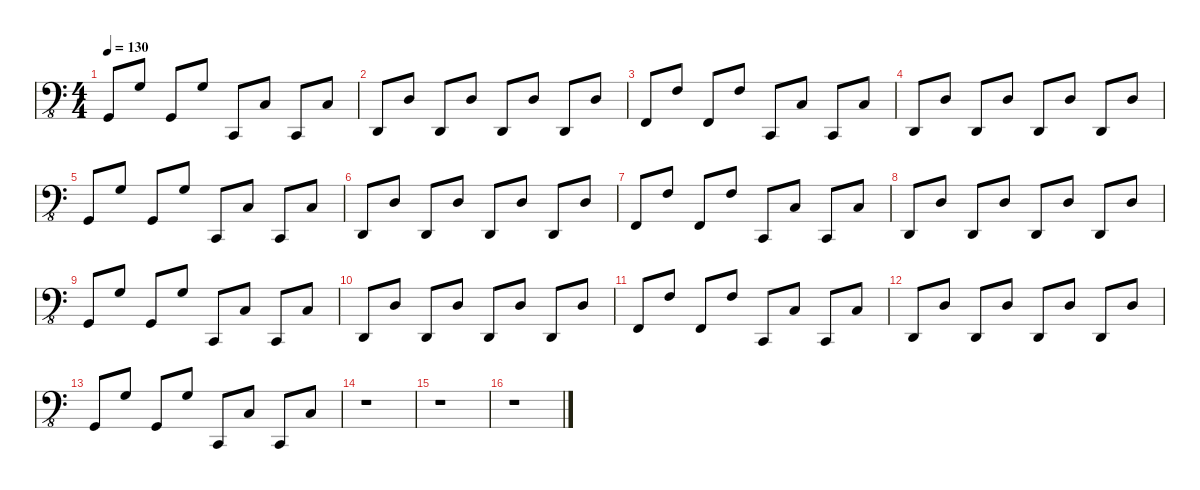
\defaultSystemsLayout 4
\hideDynamics
\bracketExtendMode nobrackets
\singleTrackTrackNamePolicy hidden
\multiTrackTrackNamePolicy hidden
\otherSystemsTrackNameOrientation horizontal
\track ("Synth 2-LH" "synth.bs.") {defaultSystemsLayout 4 instrument synthbass1}
\staff {score}
\tuning (G2 D2 A1 E1 B0)
\displaytranspose 0
\ts (4 4)
\tempo 130
\clef f4
\ottava 8vb
\ks c
3.4.8{dy f beam Up} 5.2.8{beam Up} 3.4.8{beam Up} 5.2.8{beam Up} 1.5.8{beam Up} 3.3.8{beam Up} 1.5.8{beam Up} 3.3.8{beam Up} |
3.5.8{beam Up} 5.3.8{beam Up} 3.5.8{beam Up} 5.3.8{beam Up} 3.5.8{beam Up} 5.3.8{beam Up} 3.5.8{beam Up} 5.3.8{beam Up} |
1.4.8{beam Up} 3.2.8{beam Up} 1.4.8{beam Up} 3.2.8{beam Up} 1.5.8{beam Up} 3.3.8{beam Up} 1.5.8{beam Up} 3.3.8{beam Up} |
3.5.8{beam Up} 5.3.8{beam Up} 3.5.8{beam Up} 5.3.8{beam Up} 3.5.8{beam Up} 5.3.8{beam Up} 3.5.8{beam Up} 5.3.8{beam Up} |
3.4.8{beam Up} 5.2.8{beam Up} 3.4.8{beam Up} 5.2.8{beam Up} 1.5.8{beam Up} 3.3.8{beam Up} 1.5.8{beam Up} 3.3.8{beam Up} |
3.5.8{beam Up} 5.3.8{beam Up} 3.5.8{beam Up} 5.3.8{beam Up} 3.5.8{beam Up} 5.3.8{beam Up} 3.5.8{beam Up} 5.3.8{beam Up} |
1.4.8{beam Up} 3.2.8{beam Up} 1.4.8{beam Up} 3.2.8{beam Up} 1.5.8{beam Up} 3.3.8{beam Up} 1.5.8{beam Up} 3.3.8{beam Up} |
3.5.8{beam Up} 5.3.8{beam Up} 3.5.8{beam Up} 5.3.8{beam Up} 3.5.8{beam Up} 5.3.8{beam Up} 3.5.8{beam Up} 5.3.8{beam Up} |
3.4.8{beam Up} 5.2.8{beam Up} 3.4.8{beam Up} 5.2.8{beam Up} 1.5.8{beam Up} 3.3.8{beam Up} 1.5.8{beam Up} 3.3.8{beam Up} |
3.5.8{beam Up} 5.3.8{beam Up} 3.5.8{beam Up} 5.3.8{beam Up} 3.5.8{beam Up} 5.3.8{beam Up} 3.5.8{beam Up} 5.3.8{beam Up} |
1.4.8{beam Up} 3.2.8{beam Up} 1.4.8{beam Up} 3.2.8{beam Up} 1.5.8{beam Up} 3.3.8{beam Up} 1.5.8{beam Up} 3.3.8{beam Up} |
3.5.8{beam Up} 5.3.8{beam Up} 3.5.8{beam Up} 5.3.8{beam Up} 3.5.8{beam Up} 5.3.8{beam Up} 3.5.8{beam Up} 5.3.8{beam Up} |
3.4.8{beam Up} 5.2.8{beam Up} 3.4.8{beam Up} 5.2.8{beam Up} 1.5.8{beam Up} 3.3.8{beam Up} 1.5.8{beam Up} 3.3.8{beam Up} |
r.1{beam Down} |
r.1{beam Down} |
r.1{beam Down}
